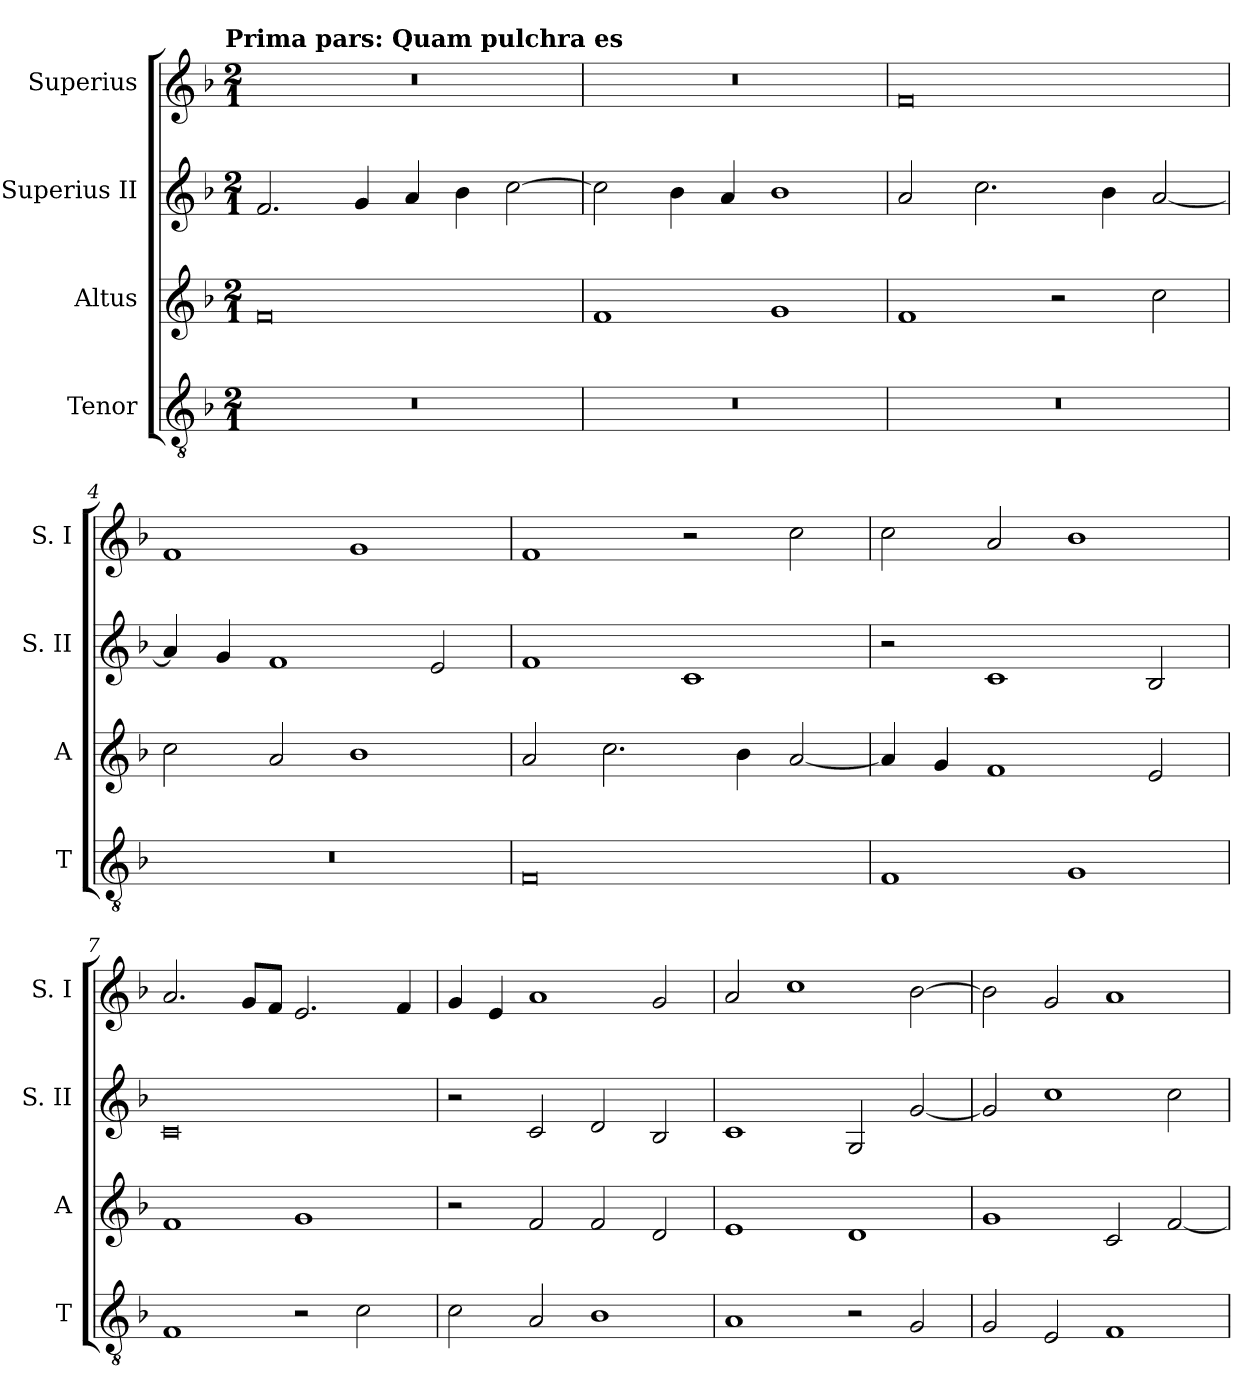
**kern	**kern	**kern	**kern
*part4	*part3	*part2	*part1
*staff4	*staff3	*staff2	*staff1
*I"Tenor	*I"Altus	*I"Superius II	*I"Superius
*I'T	*I'A	*I'S. II	*I'S. I
*clefGv2	*clefG2	*clefG2	*clefG2
*k[b-]	*k[b-]	*k[b-]	*k[b-]
*F:	*F:	*F:	*F:
!!LO:TX:omd:t=Prima pars&colon; Quam pulchra es
*M2/1	*M2/1	*M2/1	*M2/1
=1	=1	=1	=1
0r	0f	2.f	0r
.	.	4g	.
.	.	4a	.
.	.	4b-	.
.	.	[2cc	.
=2	=2	=2	=2
0r	1f	2cc]	0r
.	.	4b-	.
.	.	4a	.
.	1g	1b-	.
=3	=3	=3	=3
0r	1f	2a	0f
.	.	2.cc	.
.	2r	.	.
.	.	4b-	.
.	2cc	[2a	.
=4	=4	=4	=4
0r	2cc	4a]	1f
.	.	4g	.
.	2a	1f	.
.	1b-	.	1g
.	.	2e	.
=5	=5	=5	=5
0F	2a	1f	1f
.	2.cc	.	.
.	.	1c	2r
.	4b-	.	.
.	[2a	.	2cc
=6	=6	=6	=6
1F	4a]	2r	2cc
.	4g	.	.
.	1f	1c	2a
1G	.	.	1b-
.	2e	2B-	.
=7	=7	=7	=7
1F	1f	0c	2.a
.	.	.	8gL
.	.	.	8fJ
2r	1g	.	2.e
2c	.	.	.
.	.	.	4f
=8	=8	=8	=8
2c	2r	2r	4g
.	.	.	4e
2A	2f	2c	1a
1B-	2f	2d	.
.	2d	2B-	2g
=9	=9	=9	=9
1A	1e	1c	2a
.	.	.	1cc
2r	1d	2G	.
2G	.	[2g	[2b-
=10	=10	=10	=10
2G	1g	2g]	2b-]
2E	.	1cc	2g
1F	2c	.	1a
.	[2f	2cc	.
=	=	=	=
*-	*-	*-	*-
